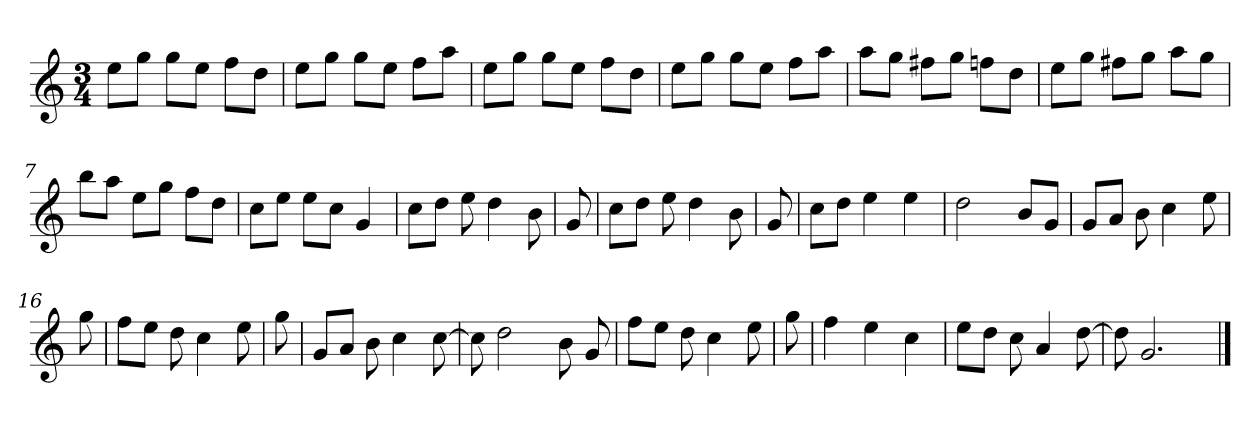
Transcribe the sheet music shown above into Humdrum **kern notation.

**kern
*part1
*staff1
*clefG2
*k[]
*C:
*M3/4
=
8ee\L
8gg\J
8gg\L
8ee\J
8ff\L
8dd\J
=2
8ee\L
8gg\J
8gg\L
8ee\J
8ff\L
8aa\J
=3
8ee\L
8gg\J
8gg\L
8ee\J
8ff\L
8dd\J
=4
8ee\L
8gg\J
8gg\L
8ee\J
8ff\L
8aa\J
=5y
8aa\L
8gg\J
8ff#X\L
8gg\J
8ffn\L
8dd\J
=6
8ee\L
8gg\J
8ff#X\L
8gg\J
8aa\L
8gg\J
=7
8bb\L
8aa\J
8ee\L
8gg\J
8ff\L
8dd\J
=8
8cc\L
8ee\J
8ee\L
8cc\J
4g
=9y
8cc\L
8dd\J
8ee
4dd
8b
=10y
8g
=11
8cc\L
8dd\J
8ee
4dd
8b
=12y
8g
=13
8cc\L
8dd\J
4ee
4ee
=14
2dd
8b/L
8g/J
=15y
8g/L
8a/J
8b
4cc
8ee
=16y
8gg
=17
8ff\L
8ee\J
8dd
4cc
8ee
=18y
8gg
=19
8g/L
8a/J
8b
4cc
[8cc
=20
8cc]
2dd
8b
8g
=21y
8ff\L
8ee\J
8dd
4cc
8ee
=22y
8gg
=23
4ff
4ee
4cc
=24
8ee\L
8dd\J
8cc
4a
[8dd
=25
8dd]
2.g
==
*-
